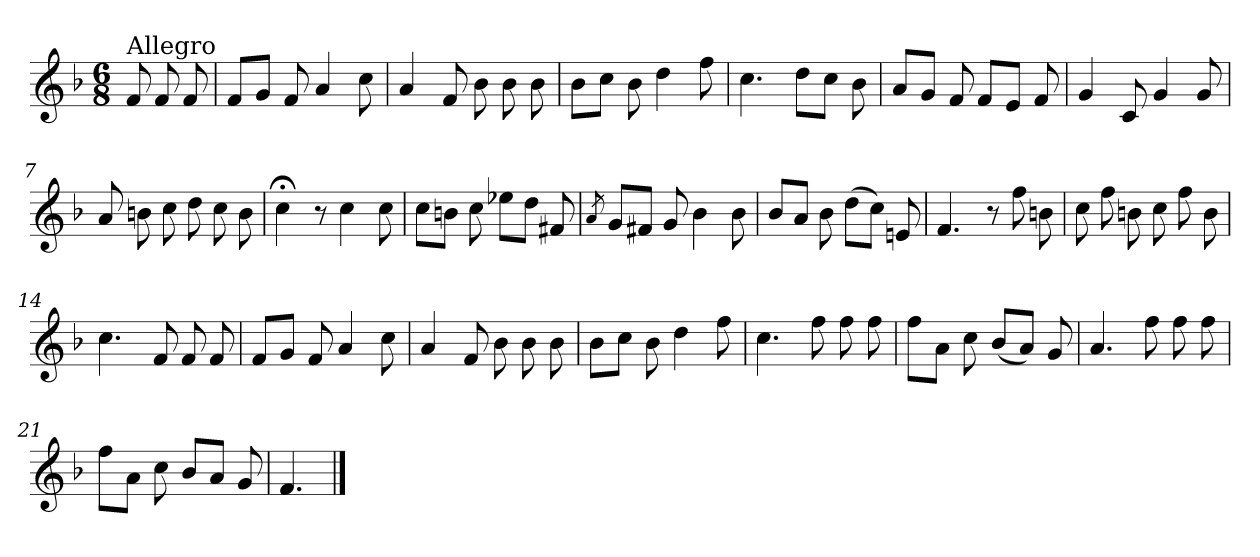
**kern
*part1
*staff1
*clefG2
*k[b-]
*F:
*M6/8
=
!LO:TX:a:t=Allegro
8f/
8f/
8f/
=1
8f/L
8g/J
8f/
4a/
8cc\
=2
4a/
8f/
8b-\
8b-\
8b-\
=3
8b-\L
8cc\J
8b-\
4dd\
8ff\
=4
4.cc\
8dd\L
8cc\J
8b-\
=5
8a/L
8g/J
8f/
8f/L
8e/J
8f/
!!LO:LB:g=z
=6
4g/
8c/
4g/
8g/
=7
8a/
8bn\
8cc\
8dd\
8cc\
8b\
=8
4cc;<\
8r
4cc\
8cc\
=9
8cc\L
8bn\J
8cc\
8ee-X\L
8dd\J
8f#X/
=10
8qa/
8g/L
8f#X/J
8g/
4b-\
8b-\
=11
8b-/L
8a/J
8b-\
(>8dd\L
8cc\J)
8en/
!!LO:LB:g=z
=12
4.f/
8r
8ff\
8bn\
=13
8cc\
8ff\
8bn\
8cc\
8ff\
8b\
=14
4.cc\
8f/
8f/
8f/
=15
8f/L
8g/J
8f/
4a/
8cc\
=16
4a/
8f/
8b-\
8b-\
8b-\
=17
8b-\L
8cc\J
8b-\
4dd\
8ff\
=18
4.cc\
8ff\
8ff\
8ff\
!!LO:LB:g=z
=19
8ff\L
8a\J
8cc\
(<8b-/L
8a/J)
8g/
=20
4.a/
8ff\
8ff\
8ff\
=21
8ff\L
8a\J
8cc\
8b-/L
8a/J
8g/
=22
4.f/
==
*-
